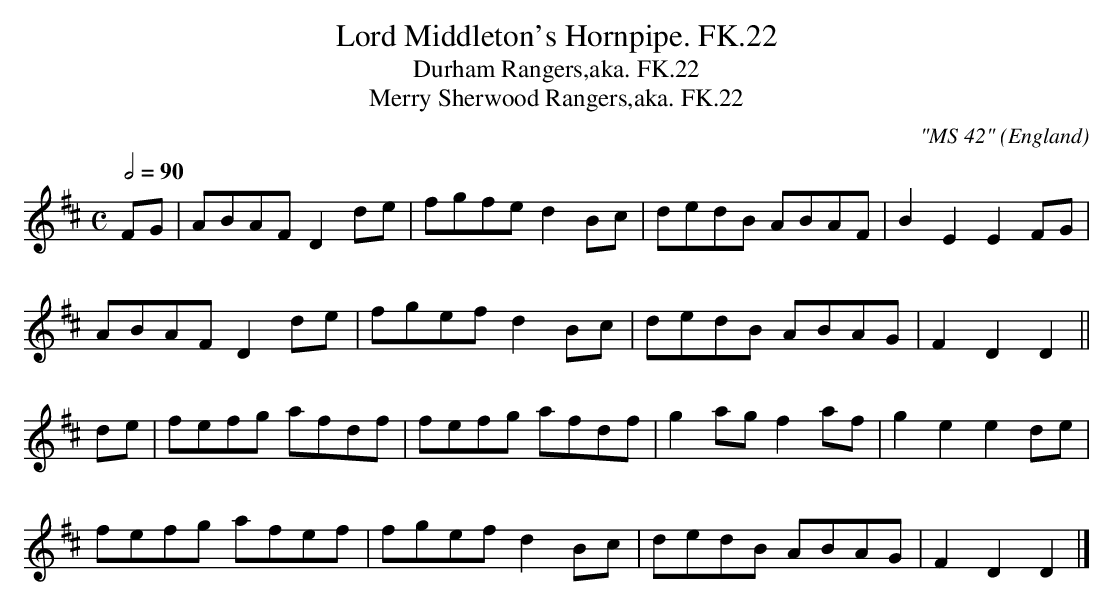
X:1
T:Lord Middleton's Hornpipe. FK.22
T:Durham Rangers,aka. FK.22
T:Merry Sherwood Rangers,aka. FK.22
C:"MS 42"
L:1/8
M:C
O:England
Q:1/2=90
K:D
FG | ABAF D2 de | fgfe d2 Bc | dedB ABAF | B2 E2 E2 FG |!
ABAF D2 de | fgef d2 Bc | dedB ABAG | F2 D2 D2 ||!
de | fefg afdf | fefg afdf | g2 ag f2 af | g2 e2 e2 de |!
fefg afef | fgef d2 Bc | dedB ABAG | F2 D2 D2 |]
